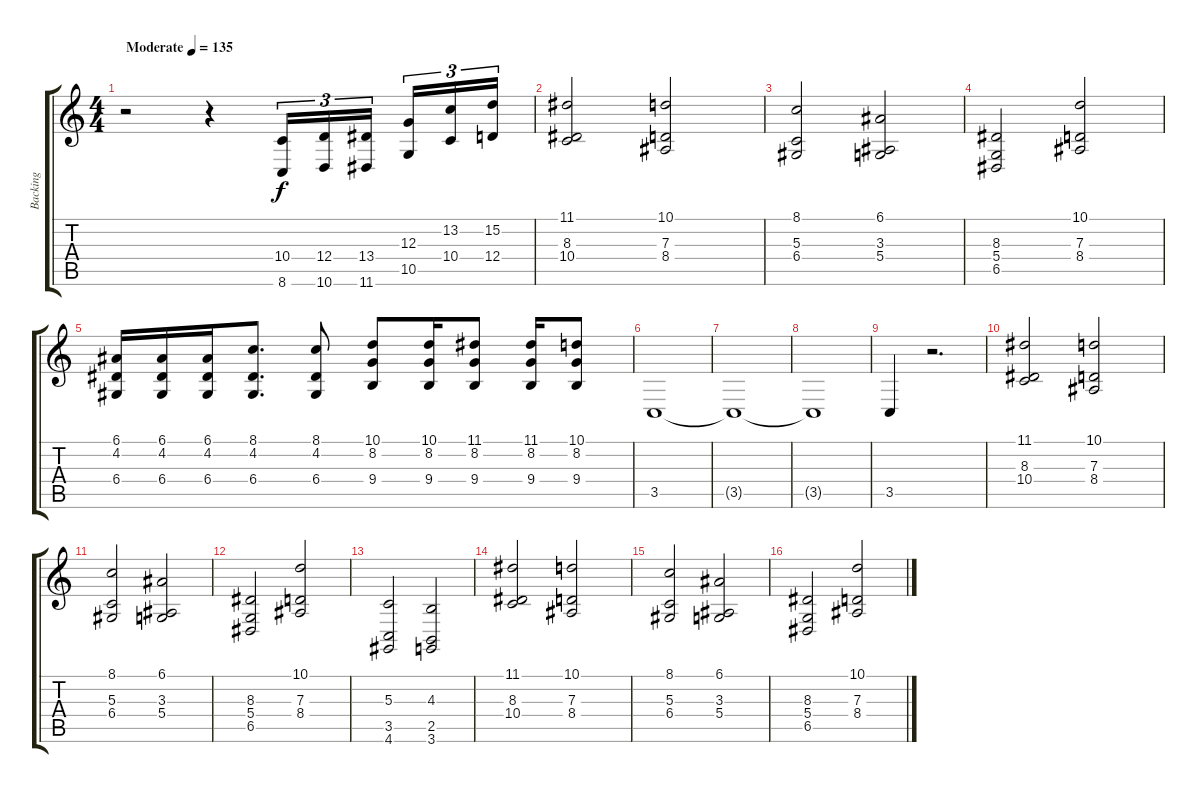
\track ("Backing" "Backing") {instrument drawbarorgan}
\staff {score tabs}
\tuning (E4 B3 G3 D3 A2 E2) {hide}
\ts (4 4)
\tempo (135 "Moderate")
\clef g2
\ks c
r.2{dy f instrument drawbarorgan} r.4 (10.4 8.6).16{tu (3 2)} (12.4 10.6).16{tu (3 2)} (13.4 11.6).16{tu (3 2) beam splitsecondary} (12.3 10.5).16{tu (3 2)} (13.2 10.4).16{tu (3 2)} (15.2 12.4).16{tu (3 2)} |
(11.1 8.3 10.4).2 (10.1 7.3 8.4).2 |
(8.1 5.3 6.4).2 (6.1 3.3 5.4).2 |
(8.3 5.4 6.5).2 (10.1 7.3 8.4).2 |
(6.1 4.2 6.4).16 (6.1 4.2 6.4).16 (6.1 4.2 6.4).16 (8.1 4.2 6.4).8{d} (8.1 4.2 6.4).8 (10.1 8.2 9.4).8 (10.1 8.2 9.4).16 (11.1 8.2 9.4).8 (11.1 8.2 9.4).16 (10.1 8.2 9.4).8 |
3.5.1 |
3.5{t}.1 |
3.5{t}.1 |
3.5.4 r.2{d} |
(11.1 8.3 10.4).2 (10.1 7.3 8.4).2 |
(8.1 5.3 6.4).2 (6.1 3.3 5.4).2 |
(8.3 5.4 6.5).2 (10.1 7.3 8.4).2 |
(5.3 3.5 4.6).2 (4.3 2.5 3.6).2 |
(11.1 8.3 10.4).2 (10.1 7.3 8.4).2 |
(8.1 5.3 6.4).2 (6.1 3.3 5.4).2 |
(8.3 5.4 6.5).2 (10.1 7.3 8.4).2
